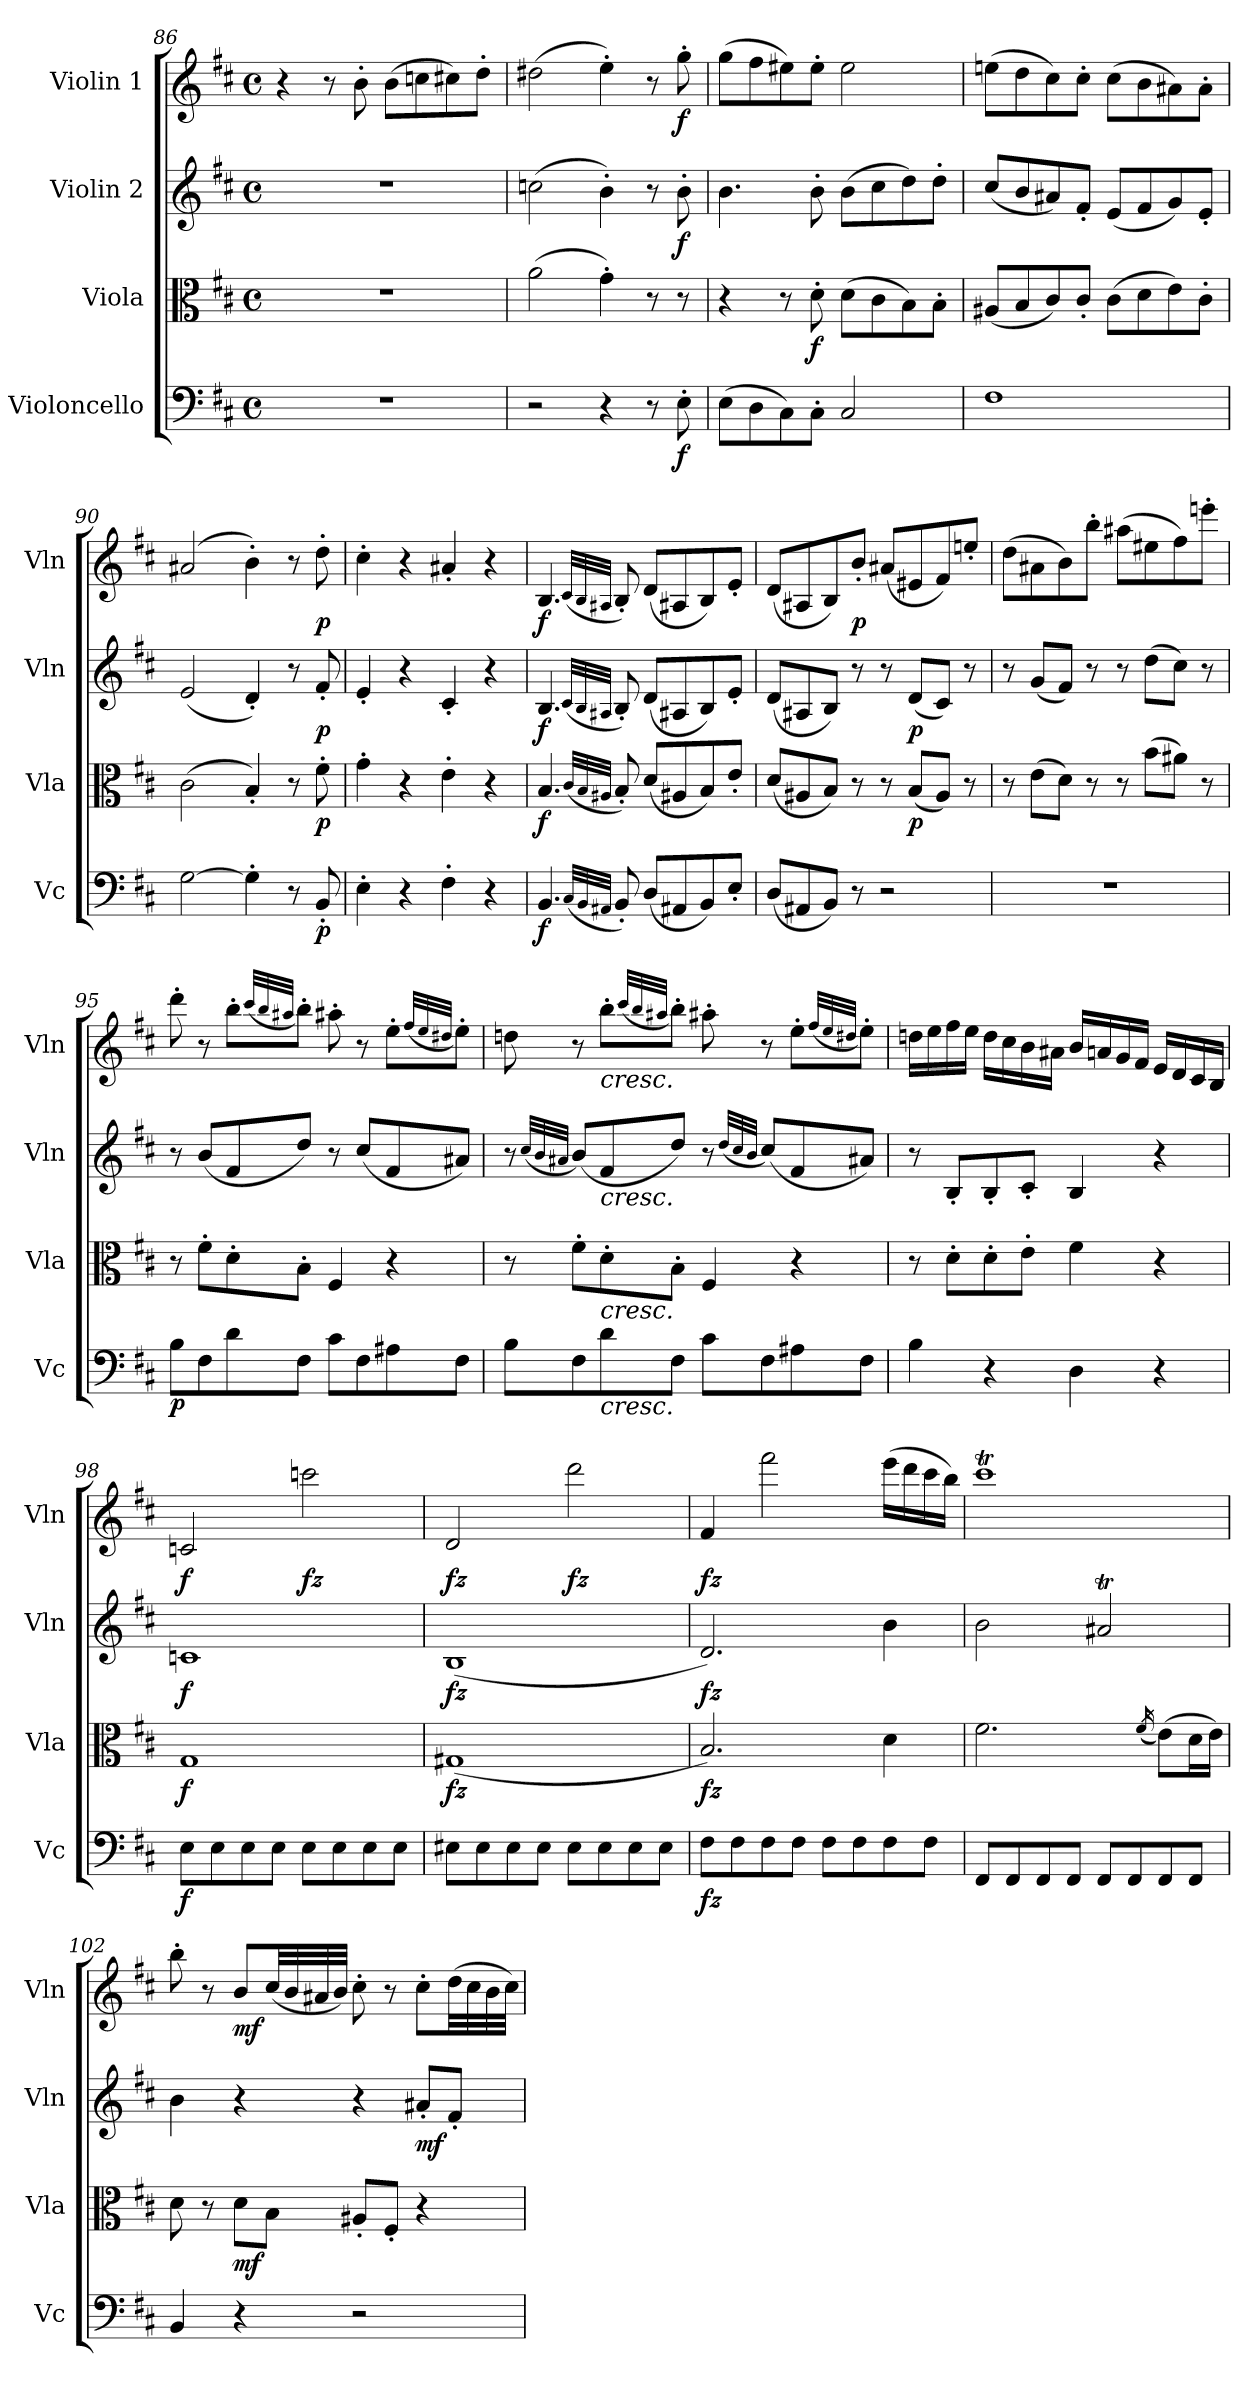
**kern	**dynam	**kern	**dynam	**kern	**dynam	**kern	**dynam
*part4	*part4	*part3	*part3	*part2	*part2	*part1	*part1
*staff4	*staff4	*staff3	*staff3	*staff2	*staff2	*staff1	*staff1
*I"Violoncello	*	*I"Viola	*	*I"Violin 2	*	*I"Violin 1	*
*I'Vc	*	*I'Vla	*	*I'Vln	*	*I'Vln	*
!!LO:LB:g=z
*clefF4	*	*clefC3	*	*clefG2	*	*clefG2	*
*k[f#c#]	*	*k[f#c#]	*	*k[f#c#]	*	*k[f#c#]	*
*M4/4	*	*M4/4	*	*M4/4	*	*M4/4	*
*met(c)	*	*met(c)	*	*met(c)	*	*met(c)	*
=86	=86	=86	=86	=86	=86	=86	=86
1r	.	1r	.	1r	.	4r	.
.	.	.	.	.	.	8r	.
.	.	.	.	.	.	8b'\	.
.	.	.	.	.	.	(8b\L	.
.	.	.	.	.	.	8ccn\	.
.	.	.	.	.	.	8cc#X\)	.
.	.	.	.	.	.	8dd'\J	.
!!LO:LB:g=z
=87	=87	=87	=87	=87	=87	=87	=87
2r	.	(2a\	.	(2ccn\	.	(2dd#X\	.
4r	.	4g'\)	.	4b'\)	.	4ee'\)	.
8r	.	8r	.	8r	.	8r	.
!	!LO:DY:b	!	!	!	!LO:DY:b	!	!LO:DY:b
8E'\	f	8r	.	8b'\	f	8gg'\	f
=88	=88	=88	=88	=88	=88	=88	=88
(8E\L	.	4r	.	4.b\	.	(8gg\L	.
8D\	.	.	.	.	.	8ff#\	.
8C#\)	.	8r	.	.	.	8ee#X\)	.
!	!	!	!LO:DY:b	!	!	!	!
8C#'\J	.	8d'\	f	8b'\	.	8ee#'\J	.
2C#/	.	(8d\L	.	(8b\L	.	2ee#\	.
.	.	8c#\	.	8cc#\	.	.	.
.	.	8B\)	.	8dd\)	.	.	.
.	.	8B'\J	.	8dd'\J	.	.	.
=89	=89	=89	=89	=89	=89	=89	=89
1F#	.	(8A#X/L	.	(8cc#/L	.	(8een\L	.
.	.	8B/	.	8b/	.	8dd\	.
.	.	8c#/)	.	8a#X/)	.	8cc#\)	.
.	.	8c#'/J	.	8f#'/J	.	8cc#'\J	.
.	.	(8c#\L	.	(8e/L	.	(8cc#\L	.
.	.	8d\	.	8f#/	.	8b\	.
.	.	8e\)	.	8g/)	.	8a#X\)	.
.	.	8c#'\J	.	8e'/J	.	8a#'\J	.
=90	=90	=90	=90	=90	=90	=90	=90
[2G\	.	(2c#\	.	(2e/	.	(2a#X/	.
4G'\]	.	4B'/)	.	4d'/)	.	4b'\)	.
8r	.	8r	.	8r	.	8r	.
!	!LO:DY:b	!	!LO:DY:b	!	!LO:DY:b	!	!LO:DY:b
8BB'/	p	8f#'\	p	8f#'/	p	8dd'\	p
=91	=91	=91	=91	=91	=91	=91	=91
4E'\	.	4g'\	.	4e'/	.	4cc#'\	.
4r	.	4r	.	4r	.	4r	.
4F#'\	.	4e'\	.	4c#'/	.	4a#X'/	.
4r	.	4r	.	4r	.	4r	.
=92	=92	=92	=92	=92	=92	=92	=92
!	!LO:DY:b	!	!LO:DY:b	!	!LO:DY:b	!	!LO:DY:b
4.BB/	f	4.B/	f	4.B/	f	4.B/	f
(32qC#/LLL	.	(32qc#/LLL	.	(32qc#/LLL	.	(32qc#/LLL	.
32qBB/	.	32qB/	.	32qB/	.	32qB/	.
32qAA#X/JJJ	.	32qA#X/JJJ	.	32qA#X/JJJ	.	32qA#X/JJJ	.
8BB'/)	.	8B'/)	.	8B'/)	.	8B'/)	.
(8D/L	.	(8d/L	.	(8d/L	.	(8d/L	.
8AA#X/	.	8A#X/	.	8A#X/	.	8A#X/	.
8BB/)	.	8B/)	.	8B/)	.	8B/)	.
8E'/J	.	8e'/J	.	8e'/J	.	8e'/J	.
!!LO:PB:g=z
=93	=93	=93	=93	=93	=93	=93	=93
(8D/L	.	(8d/L	.	(8d/L	.	(8d/L	.
8AA#X/	.	8A#X/	.	8A#X/	.	8A#X/	.
8BB/J)	.	8B/J)	.	8B/J)	.	8B/)	.
!	!	!	!	!	!	!	!LO:DY:b
8r	.	8r	.	8r	.	8b'/J	p
2r	.	8r	.	8r	.	(8a#X/L	.
!	!	!	!LO:DY:b	!	!LO:DY:b	!	!
.	.	(8B/L	p	(8d/L	p	8e#X/	.
.	.	8A#/J)	.	8c#/J)	.	8f#/)	.
.	.	8r	.	8r	.	8een'/J	.
=94	=94	=94	=94	=94	=94	=94	=94
1r	.	8r	.	8r	.	(8dd\L	.
.	.	(8e\L	.	(8g/L	.	8a#X\	.
.	.	8d\J)	.	8f#/J)	.	8b\)	.
.	.	8r	.	8r	.	8bb'\J	.
.	.	8r	.	8r	.	(8aa#X\L	.
.	.	(8b\L	.	(8dd\L	.	8ee#X\	.
.	.	8a#X\J)	.	8cc#\J)	.	8ff#\)	.
.	.	8r	.	8r	.	8eeen'\J	.
=95	=95	=95	=95	=95	=95	=95	=95
!	!LO:DY:b	!	!	!	!	!	!
8B\L	p	8r	.	8r	.	8ddd'\	.
8F#\	.	8f#'\L	.	(8b/L	.	8r	.
8d\	.	8d'\	.	8f#/	.	8bb'\L	.
.	.	.	.	.	.	(32qccc#/LLL	.
.	.	.	.	.	.	32qbb/	.
.	.	.	.	.	.	32qaa#X/JJJ	.
8F#\J	.	8B'\J	.	8dd/J)	.	8bb'\J)	.
8c#\L	.	4F#/	.	8r	.	8aa#X'\	.
8F#\	.	.	.	(8cc#/L	.	8r	.
8A#X\	.	4r	.	8f#/	.	8ee'\L	.
.	.	.	.	.	.	(32qff#/LLL	.
.	.	.	.	.	.	32qee/	.
.	.	.	.	.	.	32qdd#X/JJJ	.
8F#\J	.	.	.	8a#X/J)	.	8ee'\J)	.
=96	=96	=96	=96	=96	=96	=96	=96
8B\L	.	8r	.	8r	.	8ddn\	.
.	.	.	.	(32qcc#/LLL	.	.	.
.	.	.	.	32qb/	.	.	.
.	.	.	.	32qa#X/JJJ	.	.	.
8F#\	.	8f#'\L	.	(8b/L)	.	8r	.
!	!	!	!	!	!	!LO:TX:b:i:t=cresc.	!
!	!	!	!	!LO:TX:b:i:t=cresc.	!	!	!
!	!	!LO:TX:b:i:t=cresc.	!	!	!	!	!
!LO:TX:b:i:t=cresc.	!	!	!	!	!	!	!
8d\	.	8d'\	.	8f#/	.	8bb'\L	.
.	.	.	.	.	.	(32qccc#/LLL	.
.	.	.	.	.	.	32qbb/	.
.	.	.	.	.	.	32qaa#X/JJJ	.
8F#\J	.	8B'\J	.	8dd/J)	.	8bb'\J)	.
8c#\L	.	4F#/	.	8r	.	8aa#X'\	.
.	.	.	.	(32qdd/LLL	.	.	.
.	.	.	.	32qcc#/	.	.	.
.	.	.	.	32qb/JJJ	.	.	.
8F#\	.	.	.	(8cc#/L)	.	8r	.
8A#X\	.	4r	.	8f#/	.	8ee'\L	.
.	.	.	.	.	.	(32qff#/LLL	.
.	.	.	.	.	.	32qee/	.
.	.	.	.	.	.	32qdd#X/JJJ	.
8F#\J	.	.	.	8a#X/J)	.	8ee'\J)	.
!!LO:PB:g=z
=97	=97	=97	=97	=97	=97	=97	=97
4B\	.	8r	.	8r	.	16ddn\LL	.
.	.	.	.	.	.	16ee\	.
.	.	8d'\L	.	8B'/L	.	16ff#\	.
.	.	.	.	.	.	16ee\JJ	.
4r	.	8d'\	.	8B'/	.	16dd\LL	.
.	.	.	.	.	.	16cc#\	.
.	.	8e'\J	.	8c#'/J	.	16b\	.
.	.	.	.	.	.	16a#X\JJ	.
4D\	.	4f#\	.	4B/	.	16b/LL	.
.	.	.	.	.	.	16an/	.
.	.	.	.	.	.	16g/	.
.	.	.	.	.	.	16f#/JJ	.
4r	.	4r	.	4r	.	16e/LL	.
.	.	.	.	.	.	16d/	.
.	.	.	.	.	.	16c#/	.
.	.	.	.	.	.	16B/JJ	.
=98	=98	=98	=98	=98	=98	=98	=98
!	!LO:DY:b	!	!LO:DY:b	!	!LO:DY:b	!	!LO:DY:b
8E\L	f	1G	f	1cn	f	2cn/	f
8E\	.	.	.	.	.	.	.
8E\	.	.	.	.	.	.	.
8E\J	.	.	.	.	.	.	.
!	!	!	!	!	!	!	!LO:DY:b
8E\L	.	.	.	.	.	2cccn\	fz
8E\	.	.	.	.	.	.	.
8E\	.	.	.	.	.	.	.
8E\J	.	.	.	.	.	.	.
=99	=99	=99	=99	=99	=99	=99	=99
!	!	!	!LO:DY:b	!	!LO:DY:b	!	!LO:DY:b
8E#X\L	.	(1G#X	fz	(1B	fz	2d/	fz
8E#\	.	.	.	.	.	.	.
8E#\	.	.	.	.	.	.	.
8E#\J	.	.	.	.	.	.	.
!	!	!	!	!	!	!	!LO:DY:b
8E#\L	.	.	.	.	.	2ddd\	fz
8E#\	.	.	.	.	.	.	.
8E#\	.	.	.	.	.	.	.
8E#\J	.	.	.	.	.	.	.
!!LO:LB:g=z
=100	=100	=100	=100	=100	=100	=100	=100
!	!LO:DY:b	!	!LO:DY:b	!	!LO:DY:b	!	!LO:DY:b
8F#\L	fz	2.B/)	fz	2.d/)	fz	4f#/	fz
8F#\	.	.	.	.	.	.	.
8F#\	.	.	.	.	.	2fff#\	.
8F#\J	.	.	.	.	.	.	.
8F#\L	.	.	.	.	.	.	.
8F#\	.	.	.	.	.	.	.
8F#\	.	4d\	.	4b\	.	(16eee\LL	.
.	.	.	.	.	.	16ddd\	.
8F#\J	.	.	.	.	.	16ccc#\	.
.	.	.	.	.	.	16bb\JJ)	.
!!LO:LB:g=z
=101	=101	=101	=101	=101	=101	=101	=101
8FF#/L	.	2.f#\	.	2b\	.	1ccc#t	.
8FF#/	.	.	.	.	.	.	.
8FF#/	.	.	.	.	.	.	.
8FF#/J	.	.	.	.	.	.	.
8FF#/L	.	.	.	2a#Xt/	.	.	.
8FF#/	.	.	.	.	.	.	.
.	.	(16qf#/	.	.	.	.	.
8FF#/	.	(8e\L)	.	.	.	.	.
8FF#/J	.	16d\L	.	.	.	.	.
.	.	16e\JJ)	.	.	.	.	.
=102	=102	=102	=102	=102	=102	=102	=102
4BB/	.	8d\	.	4b\	.	8bb'\	.
.	.	8r	.	.	.	8r	.
!	!	!	!LO:DY:b	!	!	!	!LO:DY:b
4r	.	8d\L	mf	4r	.	8b/L	mf
.	.	8B\J	.	.	.	(32cc#/LL	.
.	.	.	.	.	.	32b/	.
.	.	.	.	.	.	32a#X/	.
.	.	.	.	.	.	32b/JJJ)	.
2r	.	8A#X'/L	.	4r	.	8cc#'\	.
.	.	8F#'/J	.	.	.	8r	.
!	!	!	!	!	!LO:DY:b	!	!
.	.	4r	.	8a#X'/L	mf	8cc#'\L	.
.	.	.	.	8f#'/J	.	(32dd\LL	.
.	.	.	.	.	.	32cc#\	.
.	.	.	.	.	.	32b\	.
.	.	.	.	.	.	32cc#\JJJ)	.
=	=	=	=	=	=	=	=
*-	*-	*-	*-	*-	*-	*-	*-
